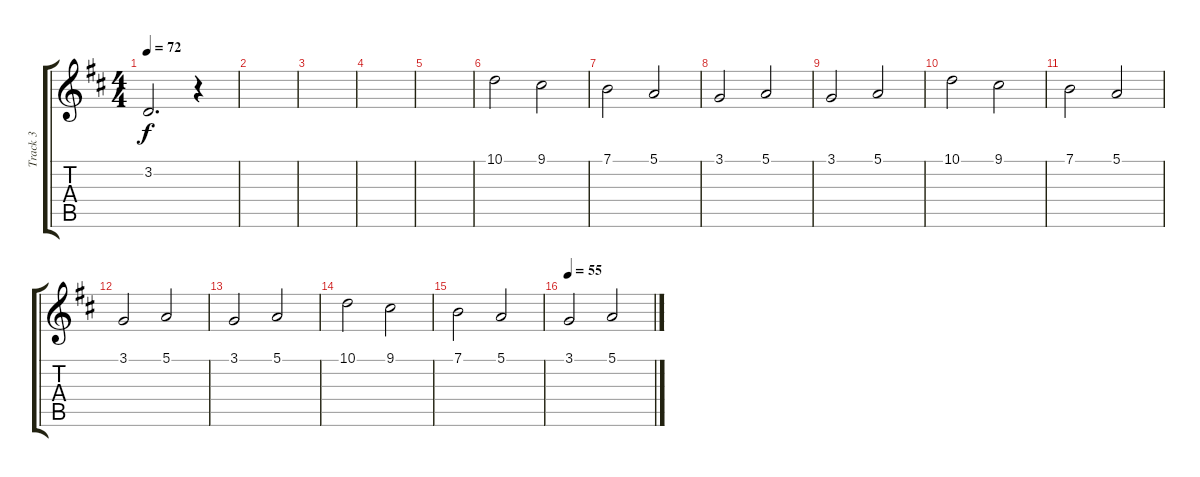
\track ("Track 3" "Track 3") {instrument celesta}
\staff {score tabs}
\tuning (E4 B3 G3 D3 A2 E2) {hide}
\ts (4 4)
\tempo 72
\clef g2
\ks d
3.2{t}.2{d dy f} r.4 |
|
|
|
|
10.1.2{volume 16 instrument celesta} 9.1.2 |
7.1.2 5.1.2 |
3.1.2 5.1.2 |
3.1.2 5.1.2 |
10.1.2 9.1.2 |
7.1.2 5.1.2 |
3.1.2 5.1.2 |
3.1.2 5.1.2 |
10.1.2 9.1.2 |
7.1.2 5.1.2 |
\tempo 55
3.1.2 5.1.2
